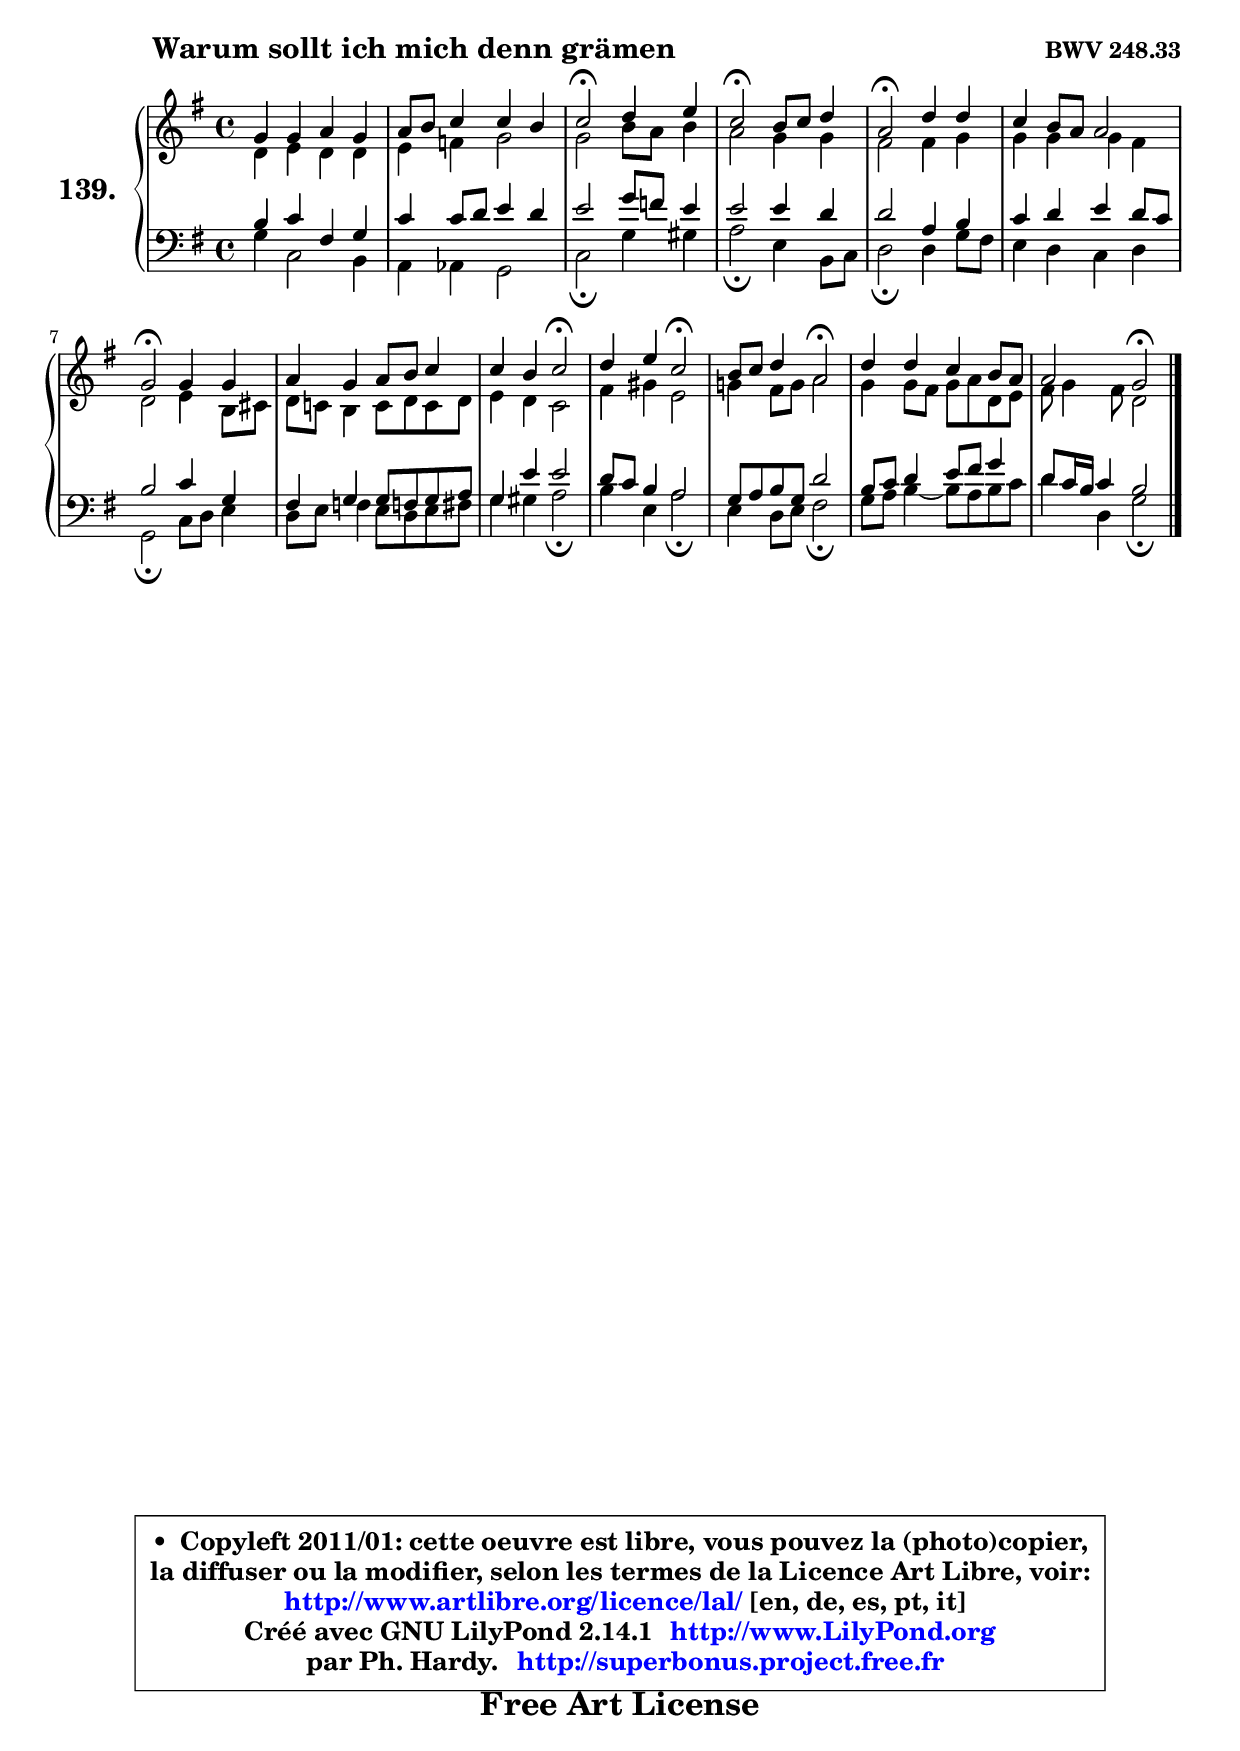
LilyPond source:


\version "2.14.1"

    \paper {
%	system-system-spacing #'padding = #0.1
%	score-system-spacing #'padding = #0.1
%	ragged-bottom = ##f
%	ragged-last-bottom = ##f
	}

    \header {
      opus = \markup { \bold "BWV 248.33" }
      piece = \markup { \hspace #9 \fontsize #2 \bold "Warum sollt ich mich denn grämen" }
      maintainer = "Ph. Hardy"
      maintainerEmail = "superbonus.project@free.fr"
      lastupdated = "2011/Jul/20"
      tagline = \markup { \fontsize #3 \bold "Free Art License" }
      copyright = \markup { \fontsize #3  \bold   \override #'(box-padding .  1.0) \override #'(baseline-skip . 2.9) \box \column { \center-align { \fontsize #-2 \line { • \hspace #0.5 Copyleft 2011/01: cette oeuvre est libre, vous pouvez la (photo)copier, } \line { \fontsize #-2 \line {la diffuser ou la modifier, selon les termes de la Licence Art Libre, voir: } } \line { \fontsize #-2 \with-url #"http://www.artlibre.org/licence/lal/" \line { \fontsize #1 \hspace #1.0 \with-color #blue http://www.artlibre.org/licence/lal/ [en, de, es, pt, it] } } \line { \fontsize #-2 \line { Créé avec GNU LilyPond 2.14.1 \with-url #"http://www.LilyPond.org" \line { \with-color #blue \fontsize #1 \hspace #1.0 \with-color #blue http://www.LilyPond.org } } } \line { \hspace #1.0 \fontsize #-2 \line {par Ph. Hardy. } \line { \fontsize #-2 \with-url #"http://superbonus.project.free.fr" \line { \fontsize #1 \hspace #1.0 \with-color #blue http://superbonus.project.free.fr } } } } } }

	  }

  guidemidi = {
        R1 |
        R1 |
        \tempo 4 = 34 r2 \tempo 4 = 78 r2 |
        \tempo 4 = 34 r2 \tempo 4 = 78 r2 |
        \tempo 4 = 34 r2 \tempo 4 = 78 r2 |
        R1 |
        \tempo 4 = 34 r2 \tempo 4 = 78 r2 |
        R1 |
        r2 \tempo 4 = 34 r2 \tempo 4 = 78 |
        r2 \tempo 4 = 34 r2 \tempo 4 = 78 |
        r2 \tempo 4 = 34 r2 \tempo 4 = 78 |
        R1 |
        r2 \tempo 4 = 34 r2 |
	}

  upper = {
	\time 4/4
	\key g \major
	\clef treble
	\voiceOne
	<< { 
	% SOPRANO
	\set Voice.midiInstrument = "acoustic grand"
	\relative c'' {
        g4 g a g |
        a8 b c4 c b |
        c2\fermata d4 e |
        c2\fermata b8 c d4 |
        a2\fermata d4 d |
        c4 b8 a a2 |
        g2\fermata g4 g |
        a4 g a8 b c4 |
        c4 b c2\fermata |
        d4 e c2\fermata |
        b8 c d4 a2\fermata |
        d4 d c b8 a |
        a2 g2\fermata |
        \bar "|."
	} % fin de relative
	}

	\context Voice="1" { \voiceTwo 
	% ALTO
	\set Voice.midiInstrument = "acoustic grand"
	\relative c' {
        d4 e d d |
        e4 f g2 |
        g2 b8 a b4 |
        a2 g4 g |
        fis2 fis4 g |
        g4 g g fis |
        d2 e4 b8 cis |
        d8 c! b4 c8 d c d |
        e4 d c2 |
        fis4 gis e2 |
        g!4 fis8 g a2 |
        g4 g8 fis g a d, e |
        fis8 g4 fis8 d2 |
        \bar "|."
	} % fin de relative
	\oneVoice
	} >>
	}

    lower = {
	\time 4/4
	\key g \major
	\clef bass
	\voiceOne
	<< { 
	% TENOR
	\set Voice.midiInstrument = "acoustic grand"
	\relative c' {
        b4 c fis, g |
        c4 c8 d e4 d |
        e2 g8 f e4 |
        e2 e4 d |
        d2 a4 b |
        c4 d e d8 c |
        b2 c4 g |
        fis4 g g8 f! g a |
        g4 e' e2 |
        d8 c b4 a2 |
        g8 a b g d'2 |
        b8 c d4 e8 fis g4 |
        d8 c16 b c4 b2 |
        \bar "|."
	} % fin de relative
	}
	\context Voice="1" { \voiceTwo 
	% BASS
	\set Voice.midiInstrument = "acoustic grand"
	\relative c {
        g'4 c,2 b4 |
        a4 aes g2 |
        c2\fermata g'4 gis |
        a2\fermata e4 b8 c |
        d2\fermata d4 g8 fis |
        e4 d c d |
        g,2\fermata c8 d e4 |
        d8 e f4 e8 d e fis |
        g4 gis a2\fermata |
        b4 e, a2\fermata |
        e4 d8 e fis2\fermata |
        g8 a b4 ~ b8 a b c |
        d4 d, g2\fermata |
        \bar "|."
	} % fin de relative
	\oneVoice
	} >>
	}


    \score { 

	\new PianoStaff <<
	\set PianoStaff.instrumentName = \markup { \bold \huge "139." }
	\new Staff = "upper" \upper
	\new Staff = "lower" \lower
	>>

    \layout {
%	ragged-last = ##f
	   }

         } % fin de score

  \score {
    \unfoldRepeats { << \guidemidi \upper \lower >> }
    \midi {
    \context {
     \Staff
      \remove "Staff_performer"
               }

     \context {
      \Voice
       \consists "Staff_performer"
                }

     \context { 
      \Score
      tempoWholesPerMinute = #(ly:make-moment 78 4)
		}
	    }
	}

